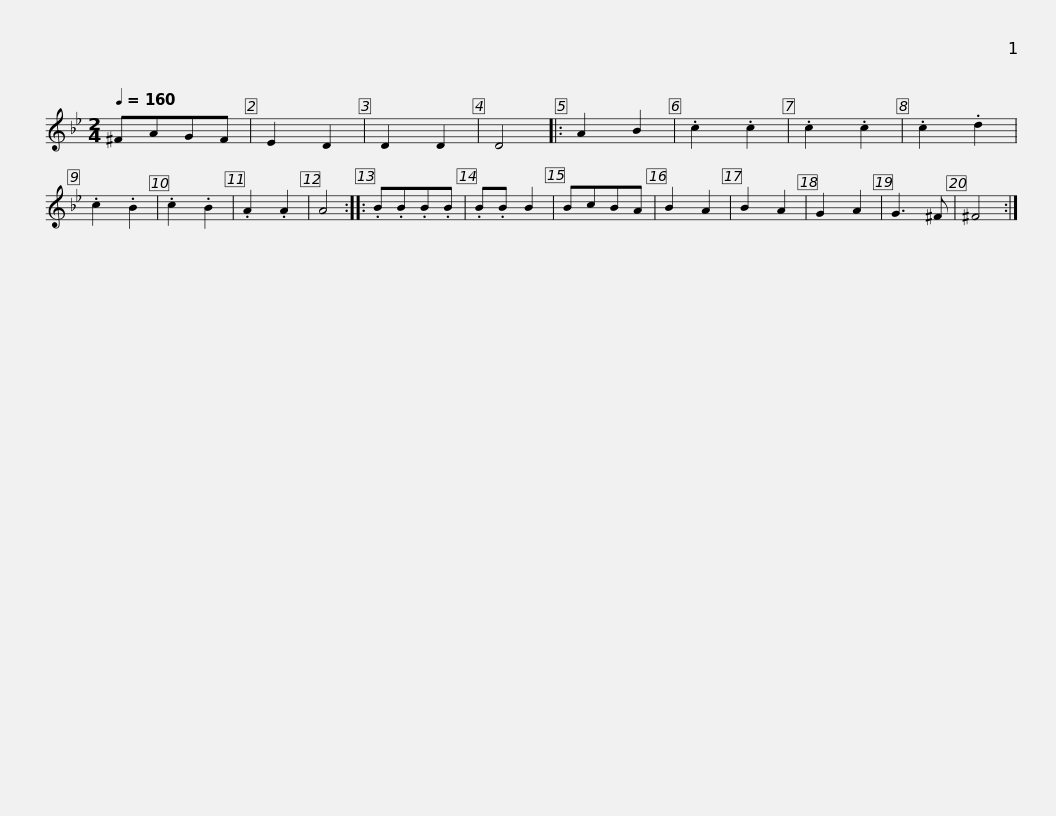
X:1
L:1/8
Q:1/4=160
M:2/4
I:linebreak $
K:Bb
V:1 treble
V:1
 ^FAGF | E2 D2 | D2 D2 | D4 |: A2 B2 | %5
 .c2 .c2 | .c2 .c2 | .c2 .d2 | .c2 .B2 | .c2 .B2 | %10
 .A2 .A2 | A4 :: .B.B.B.B | .B.B B2 | BcBA |$ %15
 B2 A2 | B2 A2 | G2 A2 | G3 ^F | ^F4 :| %20
